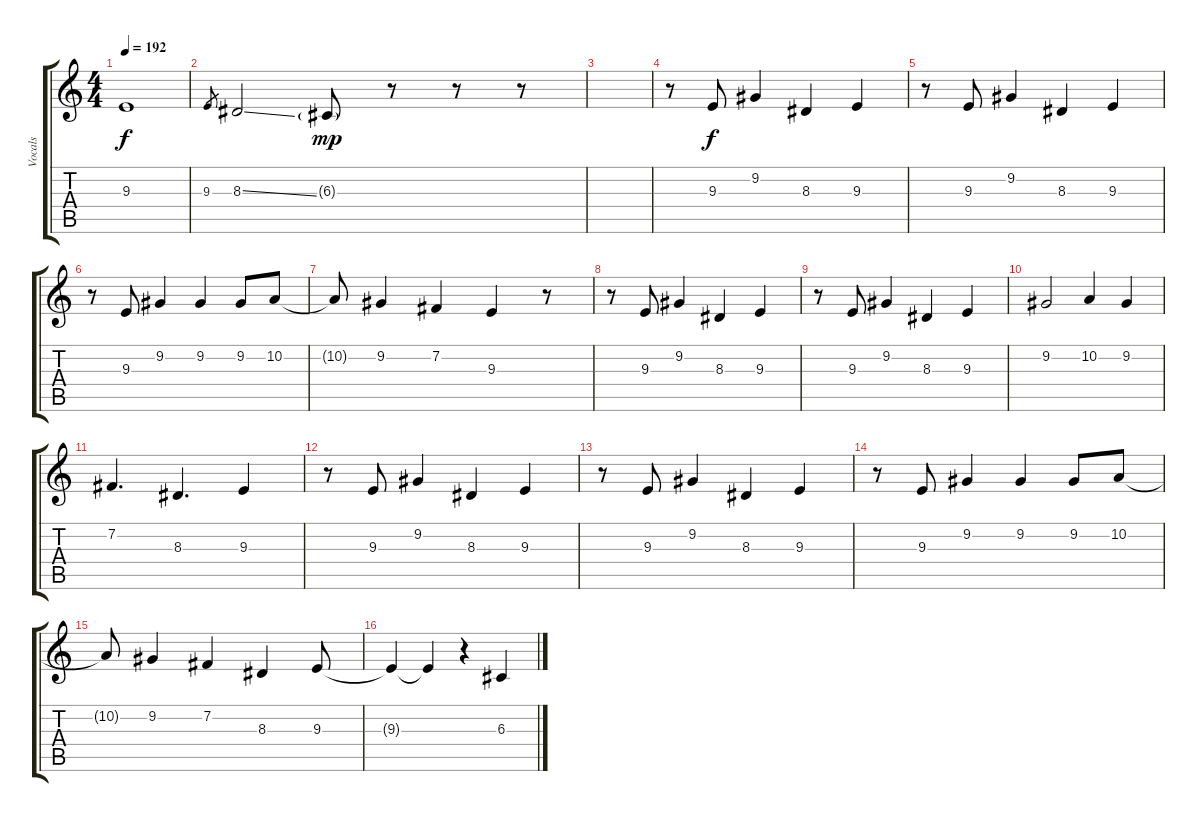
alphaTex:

\track ("Vocals" "Vocals") {instrument lead2sawtooth}
\staff {score tabs}
\tuning (E4 B3 G3 D3 A2 E2) {hide}
\ts (4 4)
\tempo 192
\clef g2
\ks c
9.3{t}.1{dy f} |
9.3.8{gr} 8.3{ss}.2 6.3{g}.8{dy mp} r.8 r.8 r.8 |
|
r.8 9.3.8{dy f} 9.2.4 8.3.4 9.3.4 |
r.8 9.3.8 9.2.4 8.3.4 9.3.4 |
r.8 9.3.8 9.2.4 9.2.4 9.2.8 10.2.8 |
10.2{t}.8 9.2.4 7.2.4 9.3.4 r.8 |
r.8 9.3.8 9.2.4 8.3.4 9.3.4 |
r.8 9.3.8 9.2.4 8.3.4 9.3.4 |
9.2.2 10.2.4 9.2.4 |
7.2.4{d} 8.3.4{d} 9.3.4 |
r.8 9.3.8 9.2.4 8.3.4 9.3.4 |
r.8 9.3.8 9.2.4 8.3.4 9.3.4 |
r.8 9.3.8 9.2.4 9.2.4 9.2.8 10.2.8 |
10.2{t}.8 9.2.4 7.2.4 8.3.4 9.3.8 |
9.3{t}.4 9.3{t}.4 r.4 6.3.4
